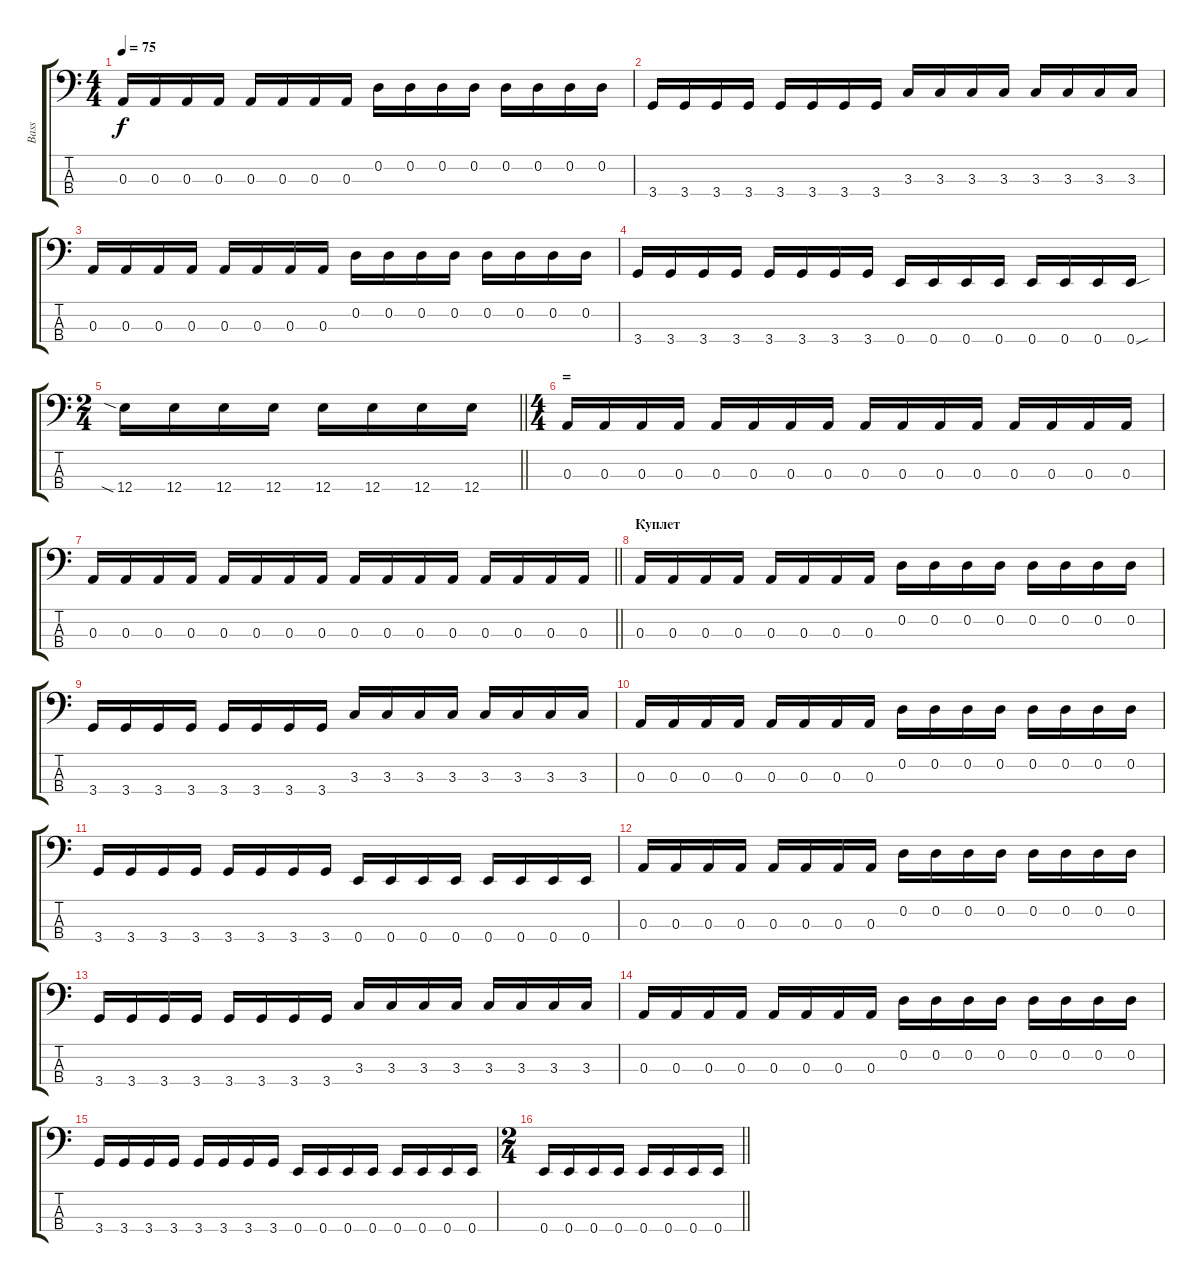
\track ("Bass" "Bass") {instrument electricbassfinger}
\staff {score tabs}
\tuning (G2 D2 A1 E1) {hide}
\ts (4 4)
\tempo 75
\clef f4
\ks c
0.3.16{dy f} 0.3.16 0.3.16 0.3.16 0.3.16 0.3.16 0.3.16 0.3.16 0.2.16 0.2.16 0.2.16 0.2.16 0.2.16 0.2.16 0.2.16 0.2.16 |
3.4.16 3.4.16 3.4.16 3.4.16 3.4.16 3.4.16 3.4.16 3.4.16 3.3.16 3.3.16 3.3.16 3.3.16 3.3.16 3.3.16 3.3.16 3.3.16 |
0.3.16 0.3.16 0.3.16 0.3.16 0.3.16 0.3.16 0.3.16 0.3.16 0.2.16 0.2.16 0.2.16 0.2.16 0.2.16 0.2.16 0.2.16 0.2.16 |
3.4.16 3.4.16 3.4.16 3.4.16 3.4.16 3.4.16 3.4.16 3.4.16 0.4.16 0.4.16 0.4.16 0.4.16 0.4.16 0.4.16 0.4.16 0.4{sou}.16 |
\ts (2 4)
\barLineRight lightlight
12.4{sia}.16 12.4.16 12.4.16 12.4.16 12.4.16 12.4.16 12.4.16 12.4.16 |
\ts (4 4)
\section ("" "=")
0.3.16 0.3.16 0.3.16 0.3.16 0.3.16 0.3.16 0.3.16 0.3.16 0.3.16 0.3.16 0.3.16 0.3.16 0.3.16 0.3.16 0.3.16 0.3.16 |
\barLineRight lightlight
0.3.16 0.3.16 0.3.16 0.3.16 0.3.16 0.3.16 0.3.16 0.3.16 0.3.16 0.3.16 0.3.16 0.3.16 0.3.16 0.3.16 0.3.16 0.3.16 |
\section ("" "Куплет")
0.3.16 0.3.16 0.3.16 0.3.16 0.3.16 0.3.16 0.3.16 0.3.16 0.2.16 0.2.16 0.2.16 0.2.16 0.2.16 0.2.16 0.2.16 0.2.16 |
3.4.16 3.4.16 3.4.16 3.4.16 3.4.16 3.4.16 3.4.16 3.4.16 3.3.16 3.3.16 3.3.16 3.3.16 3.3.16 3.3.16 3.3.16 3.3.16 |
0.3.16 0.3.16 0.3.16 0.3.16 0.3.16 0.3.16 0.3.16 0.3.16 0.2.16 0.2.16 0.2.16 0.2.16 0.2.16 0.2.16 0.2.16 0.2.16 |
3.4.16 3.4.16 3.4.16 3.4.16 3.4.16 3.4.16 3.4.16 3.4.16 0.4.16 0.4.16 0.4.16 0.4.16 0.4.16 0.4.16 0.4.16 0.4.16 |
0.3.16 0.3.16 0.3.16 0.3.16 0.3.16 0.3.16 0.3.16 0.3.16 0.2.16 0.2.16 0.2.16 0.2.16 0.2.16 0.2.16 0.2.16 0.2.16 |
3.4.16 3.4.16 3.4.16 3.4.16 3.4.16 3.4.16 3.4.16 3.4.16 3.3.16 3.3.16 3.3.16 3.3.16 3.3.16 3.3.16 3.3.16 3.3.16 |
0.3.16 0.3.16 0.3.16 0.3.16 0.3.16 0.3.16 0.3.16 0.3.16 0.2.16 0.2.16 0.2.16 0.2.16 0.2.16 0.2.16 0.2.16 0.2.16 |
3.4.16 3.4.16 3.4.16 3.4.16 3.4.16 3.4.16 3.4.16 3.4.16 0.4.16 0.4.16 0.4.16 0.4.16 0.4.16 0.4.16 0.4.16 0.4.16 |
\ts (2 4)
\barLineRight lightlight
0.4.16 0.4.16 0.4.16 0.4.16 0.4.16 0.4.16 0.4.16 0.4.16
